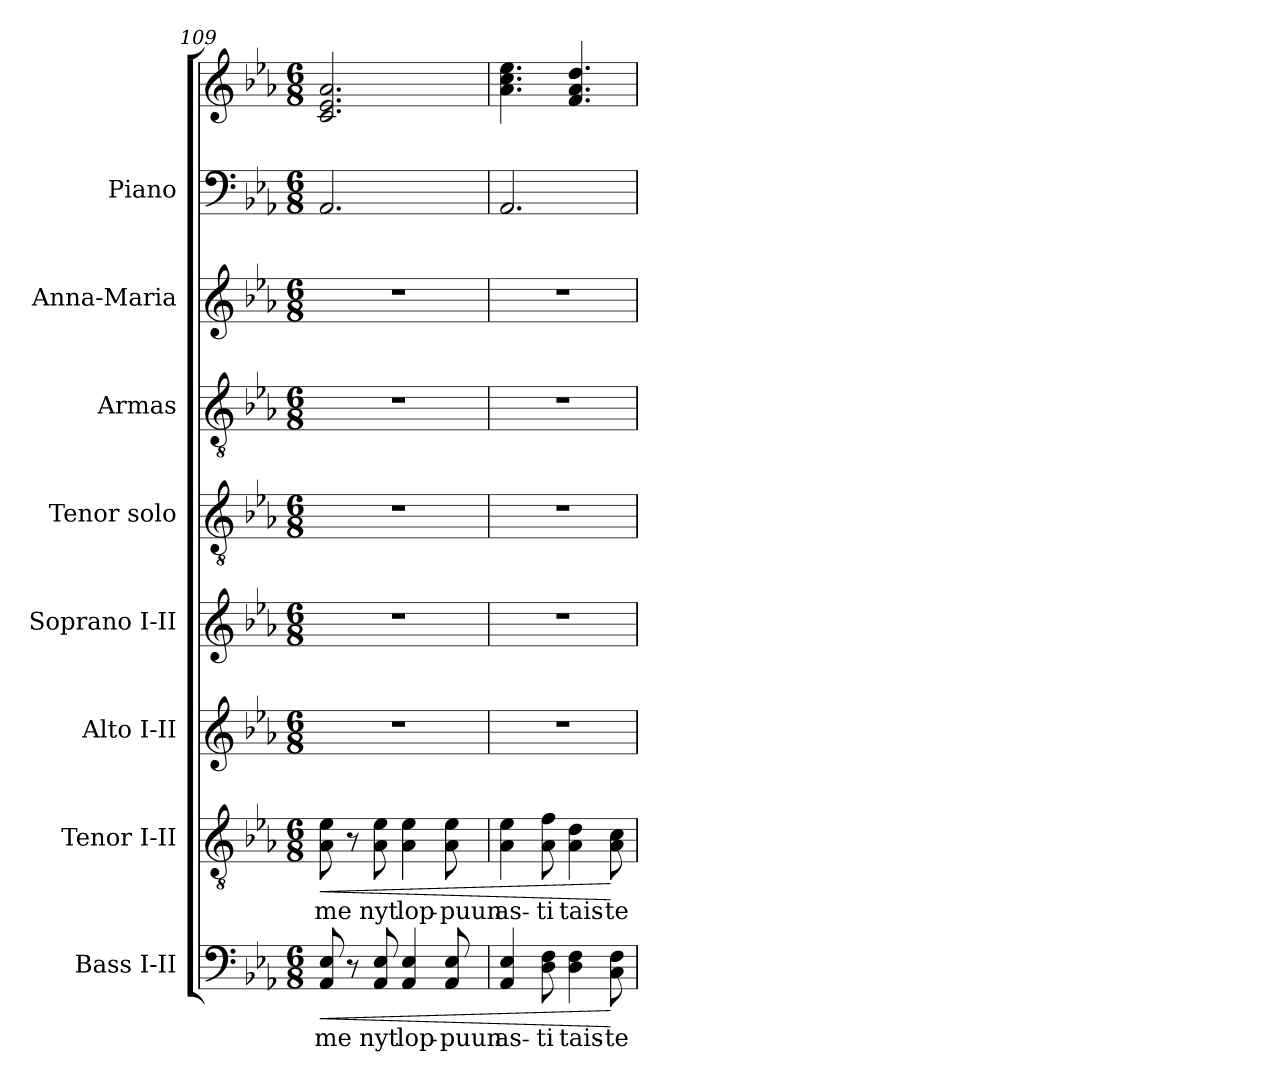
**kern	**text	**dynam	**kern	**text	**dynam	**kern	**kern	**kern	**kern	**kern	**kern	**kern
*part8	*part8	*part8	*part7	*part7	*part7	*part6	*part5	*part4	*part3	*part2	*part1	*part1
*staff9	*staff9	*staff9	*staff8	*staff8	*staff8	*staff7	*staff6	*staff5	*staff4	*staff3	*staff2	*staff1
*I"Bass I-II	*	*	*I"Tenor I-II	*	*	*I"Alto I-II	*I"Soprano I-II	*I"Tenor solo	*I"Armas	*I"Anna-Maria	*I"Piano	*
*I'B.	*	*	*I'T.	*	*	*I'A.	*I'S.	*I'T. Solo	*I'Armas	*I'A-M	*I'Pno.	*
*clefF4	*	*	*clefGv2	*	*	*clefG2	*clefG2	*clefGv2	*clefGv2	*clefG2	*clefF4	*clefG2
*	*	*	*ITrd7c12	*	*	*	*	*ITrd7c12	*ITrd7c12	*	*	*
*k[b-e-a-]	*	*	*k[b-e-a-]	*	*	*k[b-e-a-]	*k[b-e-a-]	*k[b-e-a-]	*k[b-e-a-]	*k[b-e-a-]	*k[b-e-a-]	*k[b-e-a-]
*E-:	*	*	*E-:	*	*	*E-:	*E-:	*E-:	*E-:	*E-:	*E-:	*E-:
*M6/8	*	*	*M6/8	*	*	*M6/8	*M6/8	*M6/8	*M6/8	*M6/8	*M6/8	*M6/8
=109	=109	=109	=109	=109	=109	=109	=109	=109	=109	=109	=109	=109
!	!LO:LY:b:color=#000000	!LO:HP:b	!	!	!	!	!	!	!	!	!	!
!	!	!	!	!LO:LY:b:color=#000000	!LO:HP:b	!LO:N:vis=1	!LO:N:vis=1	!LO:N:vis=1	!LO:N:vis=1	!LO:N:vis=1	!	!
8AA-i/ 8E-i	-me	<	8AA-i\ 8E-i	-me	<	2.r	2.r	2.r	2.r	2.r	2.AA-i/	2.ci/ 2.e-i 2.a-i
8r	.	.	8r	.	.	.	.	.	.	.	.	.
!	!LO:LY:b:color=#000000	!	!	!	!	!	!	!	!	!	!	!
!	!	!	!	!LO:LY:b:color=#000000	!	!	!	!	!	!	!	!
8AA-i/ 8E-i	nyt	.	8AA-i\ 8E-i	nyt	.	.	.	.	.	.	.	.
!	!LO:LY:b:color=#000000	!	!	!	!	!	!	!	!	!	!	!
!	!	!	!	!LO:LY:b:color=#000000	!	!	!	!	!	!	!	!
4AA-i/ 4E-i	lop-	.	4AA-i\ 4E-i	lop-	.	.	.	.	.	.	.	.
!	!LO:LY:b:color=#000000	!	!	!	!	!	!	!	!	!	!	!
!	!	!	!	!LO:LY:b:color=#000000	!	!	!	!	!	!	!	!
8AA-i/ 8E-i	-puun	.	8AA-i\ 8E-i	-puun	.	.	.	.	.	.	.	.
=110	=110	=110	=110	=110	=110	=110	=110	=110	=110	=110	=110	=110
!	!LO:LY:b:color=#000000	!	!	!	!	!	!	!	!	!	!	!
!	!	!	!	!LO:LY:b:color=#000000	!	!LO:N:vis=1	!LO:N:vis=1	!LO:N:vis=1	!LO:N:vis=1	!LO:N:vis=1	!	!
4AA-i/ 4E-i	as-	.	4AA-i\ 4E-i	as-	.	2.r	2.r	2.r	2.r	2.r	2.AA-i/	4.a-i\ 4.cci 4.ee-i
!	!LO:LY:b:color=#000000	!	!	!	!	!	!	!	!	!	!	!
!	!	!	!	!LO:LY:b:color=#000000	!	!	!	!	!	!	!	!
8Di\ 8Fi	-ti	.	8AA-i\ 8Fi	-ti	.	.	.	.	.	.	.	.
!	!LO:LY:b:color=#000000	!	!	!	!	!	!	!	!	!	!	!
!	!	!	!	!LO:LY:b:color=#000000	!	!	!	!	!	!	!	!
4Di\ 4Fi	tais-	.	4AA-i\ 4Di	tais-	.	.	.	.	.	.	.	4.fi/ 4.a-i 4.ddi
!	!LO:LY:b:color=#000000	!	!	!	!	!	!	!	!	!	!	!
!	!	!	!	!LO:LY:b:color=#000000	!	!	!	!	!	!	!	!
8Ci\ 8Fi	-te-	[	8AA-i\ 8Ci	-te-	[	.	.	.	.	.	.	.
=	=	=	=	=	=	=	=	=	=	=	=	=
*-	*-	*-	*-	*-	*-	*-	*-	*-	*-	*-	*-	*-
